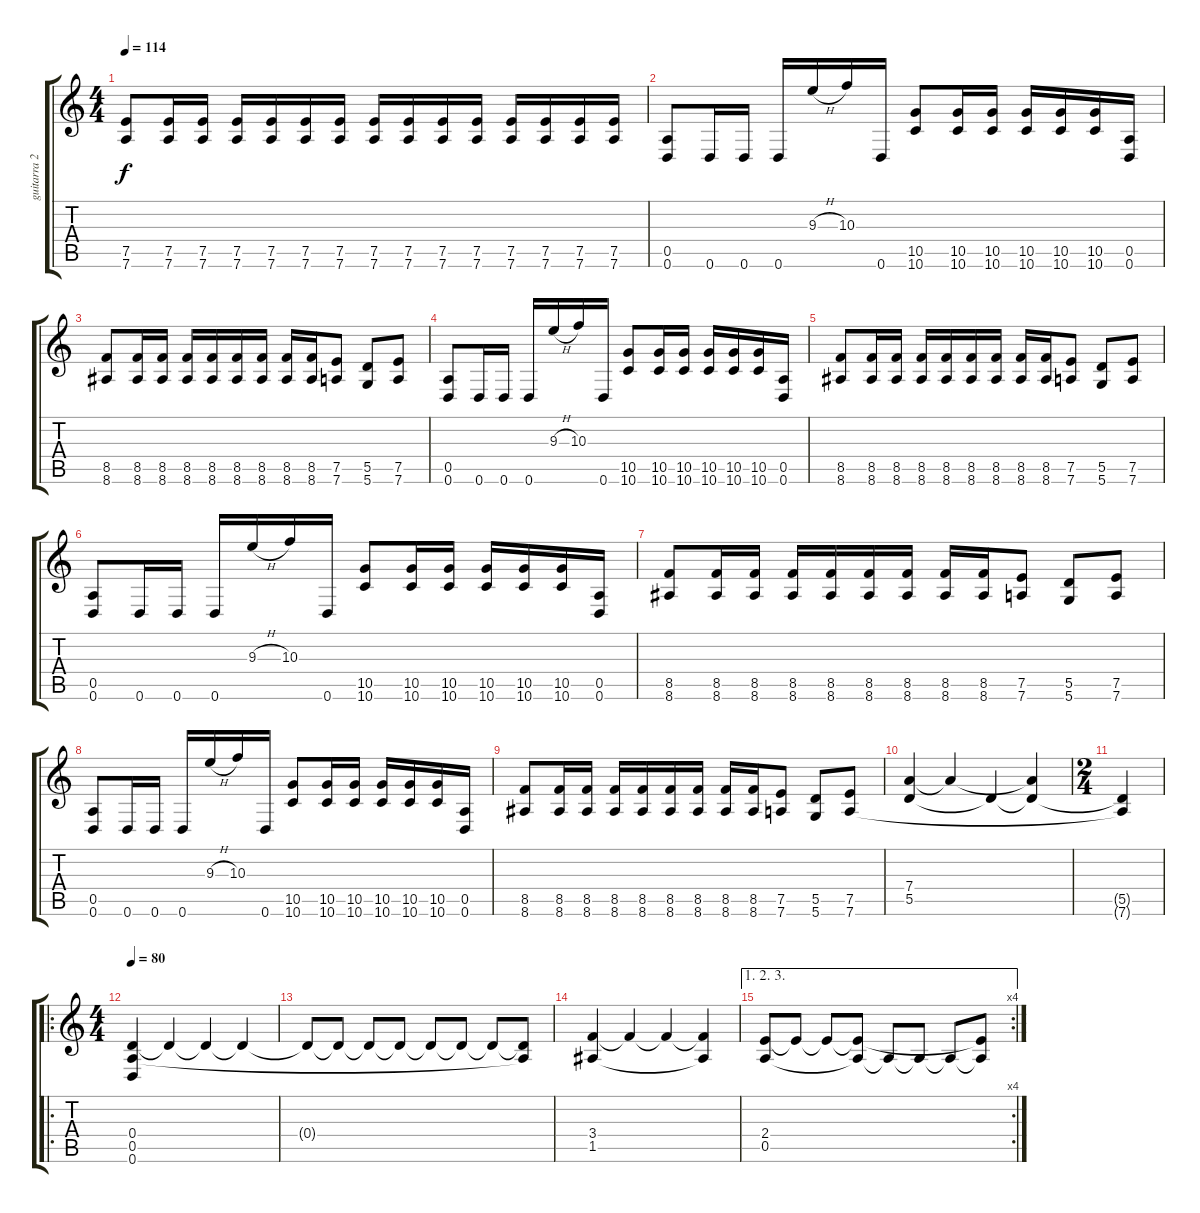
\track ("guitarra 2" "guitarra 2") {instrument overdrivenguitar}
\staff {score tabs}
\tuning (E4 B3 G3 D3 A2 D2) {hide}
\ts (4 4)
\tempo 114
\clef g2
\ks c
(7.5 7.6).8{dy f} (7.5 7.6).16 (7.5 7.6).16 (7.5 7.6).16 (7.5 7.6).16 (7.5 7.6).16 (7.5 7.6).16 (7.5 7.6).16 (7.5 7.6).16 (7.5 7.6).16 (7.5 7.6).16 (7.5 7.6).16 (7.5 7.6).16 (7.5 7.6).16 (7.5 7.6).16 |
(0.5 0.6).8 0.6.16 0.6.16 0.6.16 9.3{h}.16 10.3.16 0.6.16 (10.5 10.6).8 (10.5 10.6).16 (10.5 10.6).16 (10.5 10.6).16 (10.5 10.6).16 (10.5 10.6).16 (0.5 0.6).16 |
(8.5 8.6).8 (8.5 8.6).16 (8.5 8.6).16 (8.5 8.6).16 (8.5 8.6).16 (8.5 8.6).16 (8.5 8.6).16 (8.5 8.6).16 (8.5 8.6).16 (7.5 7.6).8 (5.5 5.6).8 (7.5 7.6).8 |
(0.5 0.6).8 0.6.16 0.6.16 0.6.16 9.3{h}.16 10.3.16 0.6.16 (10.5 10.6).8 (10.5 10.6).16 (10.5 10.6).16 (10.5 10.6).16 (10.5 10.6).16 (10.5 10.6).16 (0.5 0.6).16 |
(8.5 8.6).8 (8.5 8.6).16 (8.5 8.6).16 (8.5 8.6).16 (8.5 8.6).16 (8.5 8.6).16 (8.5 8.6).16 (8.5 8.6).16 (8.5 8.6).16 (7.5 7.6).8 (5.5 5.6).8 (7.5 7.6).8 |
(0.5 0.6).8 0.6.16 0.6.16 0.6.16 9.3{h}.16 10.3.16 0.6.16 (10.5 10.6).8 (10.5 10.6).16 (10.5 10.6).16 (10.5 10.6).16 (10.5 10.6).16 (10.5 10.6).16 (0.5 0.6).16 |
(8.5 8.6).8 (8.5 8.6).16 (8.5 8.6).16 (8.5 8.6).16 (8.5 8.6).16 (8.5 8.6).16 (8.5 8.6).16 (8.5 8.6).16 (8.5 8.6).16 (7.5 7.6).8 (5.5 5.6).8 (7.5 7.6).8 |
(0.5 0.6).8 0.6.16 0.6.16 0.6.16 9.3{h}.16 10.3.16 0.6.16 (10.5 10.6).8 (10.5 10.6).16 (10.5 10.6).16 (10.5 10.6).16 (10.5 10.6).16 (10.5 10.6).16 (0.5 0.6).16 |
(8.5 8.6).8 (8.5 8.6).16 (8.5 8.6).16 (8.5 8.6).16 (8.5 8.6).16 (8.5 8.6).16 (8.5 8.6).16 (8.5 8.6).16 (8.5 8.6).16 (7.5 7.6).8 (5.5 5.6).8 (7.5 7.6).8 |
(7.4 5.5).4 7.4{t}.4 5.5{t}.4 (7.4{t} 5.5{t}).4 |
\ts (2 4)
(5.5{t} 7.6{t}).4 |
\ro
\ts (4 4)
\tempo 80
(0.4 0.5 0.6).4 0.4{t}.4 0.4{t}.4 0.4{t}.4 |
0.4{t}.8 0.4{t}.8 0.4{t}.8 0.4{t}.8 0.4{t}.8 0.4{t}.8 0.4{t}.8 (0.4{t} 0.5{t}).8 |
(3.4 1.5).4 3.4{t}.4 3.4{t}.4 (3.4{t} 1.5{t}).4 |
\ae (1 2 3)
\rc 4
(2.4 0.5).8 2.4{t}.8 2.4{t}.8 (2.4{t} 0.5{t}).8 0.5{t}.8 0.5{t}.8 0.5{t}.8 (2.4{t} 0.5{t}).8
